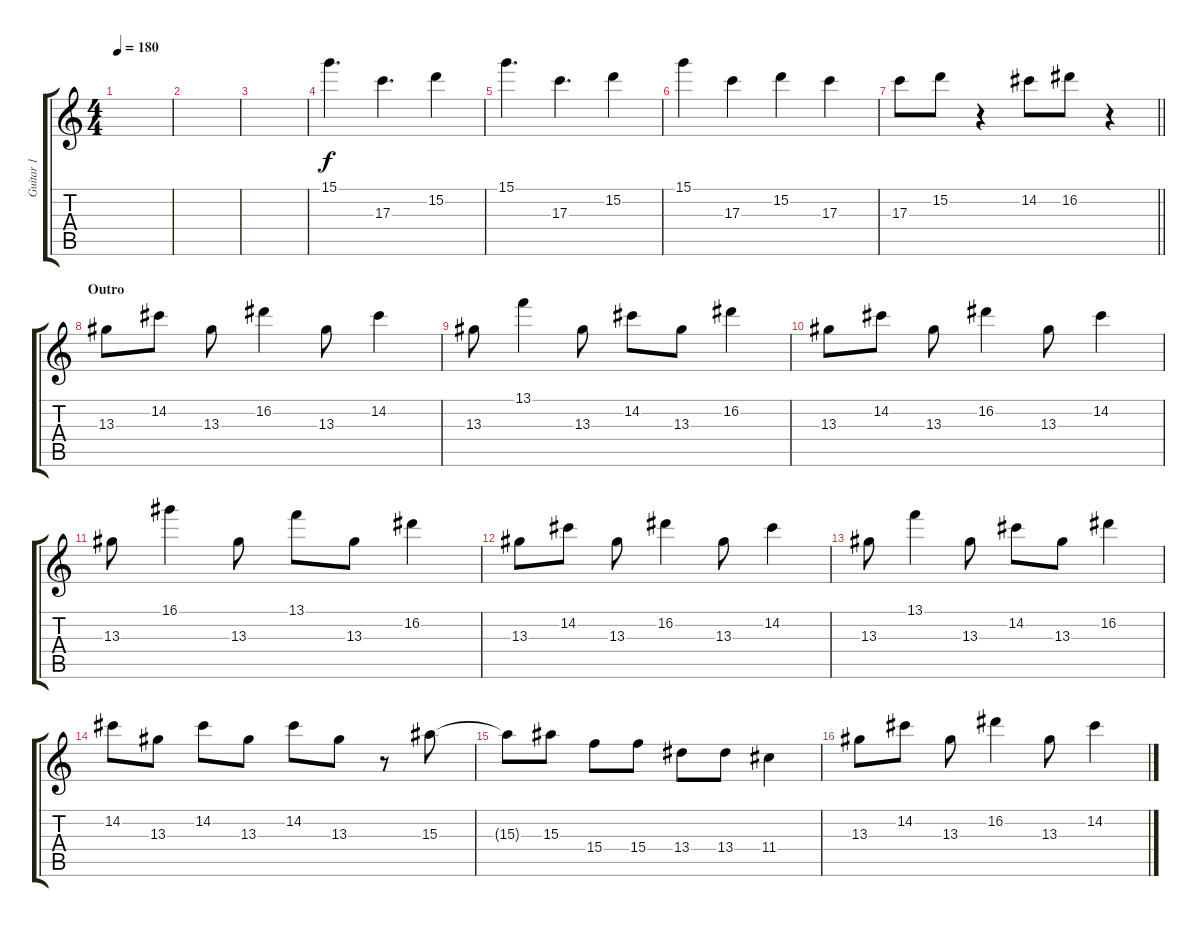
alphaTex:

\track ("Guitar 1" "Guitar 1") {instrument overdrivenguitar}
\staff {score tabs}
\tuning (E4 B3 G3 D3 A2 E2) {hide}
\ts (4 4)
\tempo 180
\clef g2
\ks c
|
|
|
15.1.4{d} 17.3.4{d} 15.2.4 |
15.1.4{d} 17.3.4{d} 15.2.4 |
15.1.4 17.3.4 15.2.4 17.3.4 |
\barLineRight lightlight
17.3.8 15.2.8 r.4 14.2.8 16.2.8 r.4 |
\section ("" "Outro")
13.3.8 14.2.8 13.3.8 16.2.4 13.3.8 14.2.4 |
13.3.8 13.1.4 13.3.8 14.2.8 13.3.8 16.2.4 |
13.3.8 14.2.8 13.3.8 16.2.4 13.3.8 14.2.4 |
13.3.8 16.1.4 13.3.8 13.1.8 13.3.8 16.2.4 |
13.3.8 14.2.8 13.3.8 16.2.4 13.3.8 14.2.4 |
13.3.8 13.1.4 13.3.8 14.2.8 13.3.8 16.2.4 |
14.2.8 13.3.8 14.2.8 13.3.8 14.2.8 13.3.8 r.8 15.3.8 |
15.3{t}.8 15.3.8 15.4.8 15.4.8 13.4.8 13.4.8 11.4.4 |
13.3.8 14.2.8 13.3.8 16.2.4 13.3.8 14.2.4
